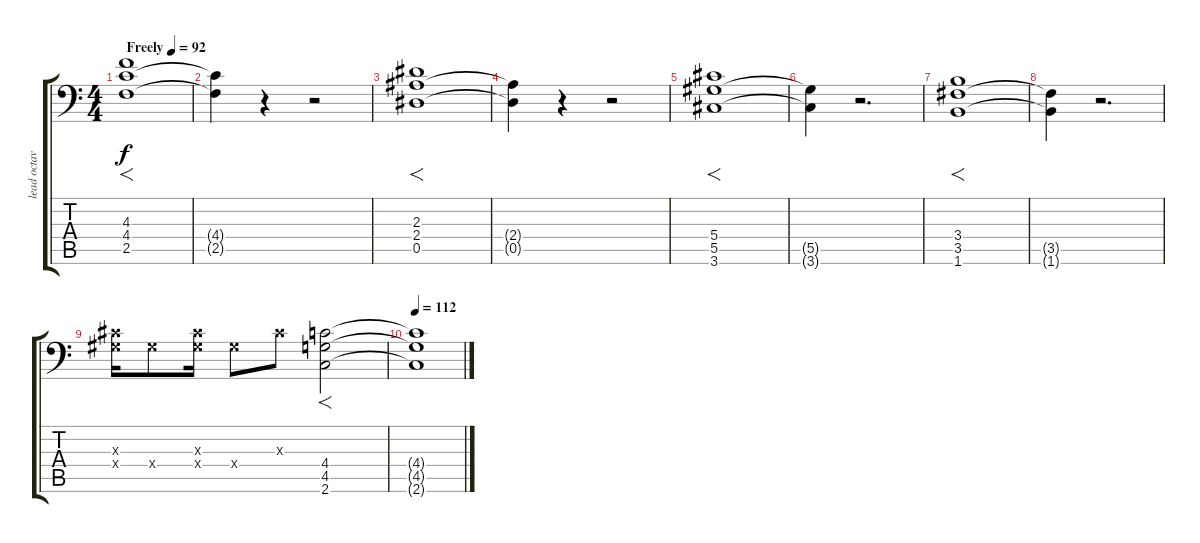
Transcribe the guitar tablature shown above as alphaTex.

\track ("lead octaver" "lead octav") {instrument distortionguitar}
\staff {score tabs}
\tuning (Bb3 Gb3 Db3 Ab2 Eb2 Bb1) {hide}
\ts (4 4)
\tempo (92 "Freely")
\clef f4
\ks c
(4.3 4.4 2.5).1{f dy f instrument distortionguitar} |
(4.4{t} 2.5{t}).4 r.4 r.2 |
(2.3 2.4 0.5).1{f} |
(2.4{t} 0.5{t}).4 r.4 r.2 |
(5.4 5.5 3.6).1{f} |
(5.5{t} 3.6{t}).4 r.2{d} |
(3.4 3.5 1.6).1{f} |
(3.5{t} 1.6{t}).4 r.2{d} |
(0.3{x} 0.4{x}).16 0.4{x}.8 (0.3{x} 0.4{x}).16 0.4{x}.8 0.3{x}.8 (4.4 4.5 2.6).2{f} |
\tempo 112
(4.4{t} 4.5{t} 2.6{t}).1
